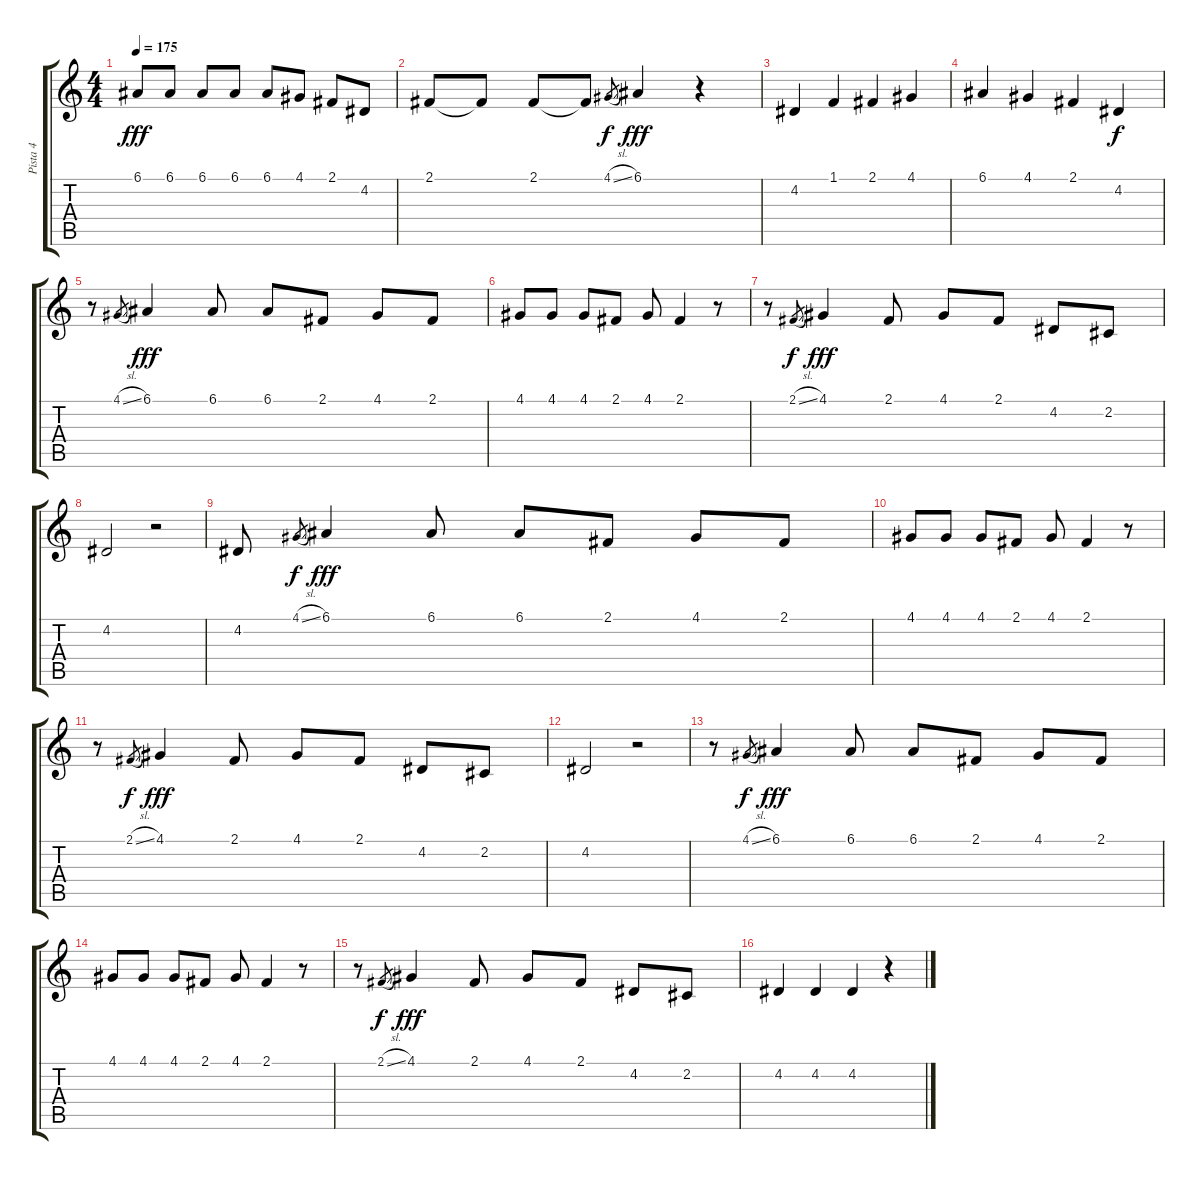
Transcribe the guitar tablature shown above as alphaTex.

\track ("Pista 4" "Pista 4") {instrument sopranosax}
\staff {score tabs}
\tuning (E4 B3 G3 D3 A2 E2) {hide}
\ts (4 4)
\tempo 175
\clef g2
\ks c
6.1.8{dy fff} 6.1.8 6.1.8 6.1.8 6.1.8 4.1.8 2.1.8 4.2.8 |
2.1.8 2.1{t}.8 2.1.8 2.1{t}.8 4.1{sl}.8{gr dy f} 6.1.4{dy fff} r.4 |
4.2.4 1.1.4 2.1.4 4.1.4 |
6.1.4 4.1.4 2.1.4 4.2.4{dy f} |
r.8 4.1{sl}.8{gr} 6.1.4{dy fff} 6.1.8 6.1.8 2.1.8 4.1.8 2.1.8 |
4.1.8 4.1.8 4.1.8 2.1.8 4.1.8 2.1.4 r.8 |
r.8 2.1{sl}.8{gr dy f} 4.1.4{dy fff} 2.1.8 4.1.8 2.1.8 4.2.8 2.2.8 |
4.2.2 r.2 |
4.2.8 4.1{sl}.8{gr dy f} 6.1.4{dy fff} 6.1.8 6.1.8 2.1.8 4.1.8 2.1.8 |
4.1.8 4.1.8 4.1.8 2.1.8 4.1.8 2.1.4 r.8 |
r.8 2.1{sl}.8{gr dy f} 4.1.4{dy fff} 2.1.8 4.1.8 2.1.8 4.2.8 2.2.8 |
4.2.2 r.2 |
r.8 4.1{sl}.8{gr dy f} 6.1.4{dy fff} 6.1.8 6.1.8 2.1.8 4.1.8 2.1.8 |
4.1.8 4.1.8 4.1.8 2.1.8 4.1.8 2.1.4 r.8 |
r.8 2.1{sl}.8{gr dy f} 4.1.4{dy fff} 2.1.8 4.1.8 2.1.8 4.2.8 2.2.8 |
4.2.4 4.2.4 4.2.4 r.4
